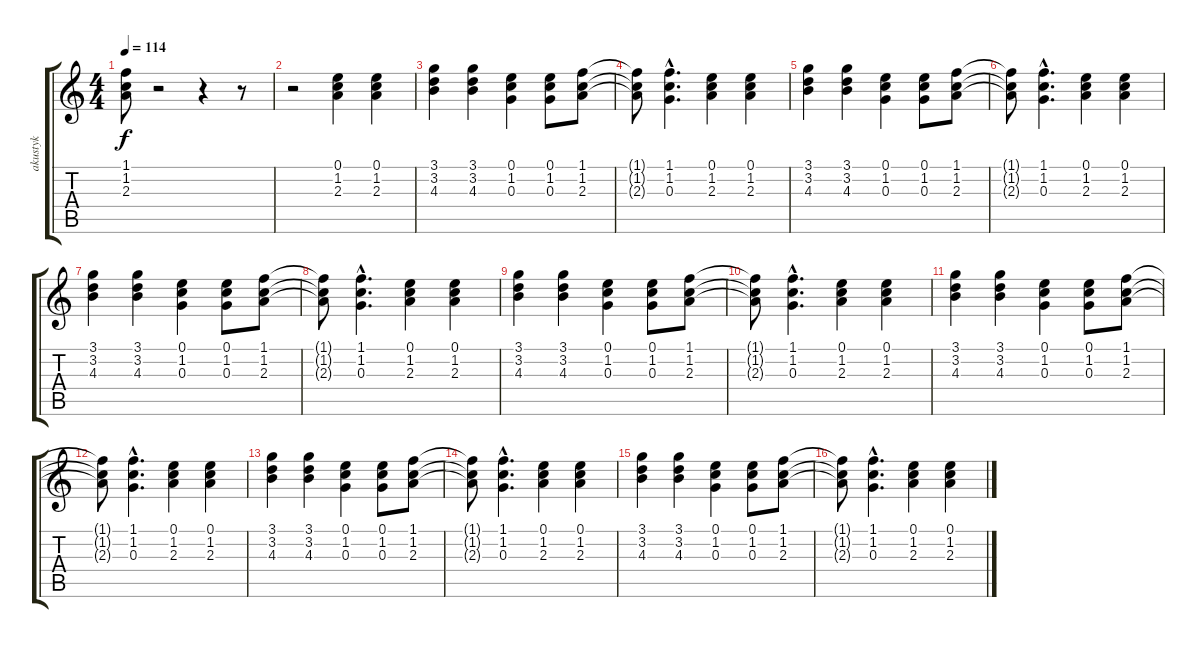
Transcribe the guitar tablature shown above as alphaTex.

\track ("akustyk" "akustyk") {instrument acousticguitarsteel}
\staff {score tabs}
\tuning (E4 B3 G3 D3 A2 E2) {hide}
\ts (4 4)
\tempo 114
\clef g2
\ks c
(1.1{t} 1.2{t} 2.3{t}).8{dy f} r.2 r.4 r.8 |
r.2 (0.1 1.2 2.3).4 (0.1 1.2 2.3).4 |
(3.1 3.2 4.3).4 (3.1 3.2 4.3).4 (0.1 1.2 0.3).4 (0.1 1.2 0.3).8 (1.1 1.2 2.3).8 |
(1.1{t} 1.2{t} 2.3{t}).8 (1.1{hac} 1.2{hac} 0.3{hac}).4{d} (0.1 1.2 2.3).4 (0.1 1.2 2.3).4 |
(3.1 3.2 4.3).4 (3.1 3.2 4.3).4 (0.1 1.2 0.3).4 (0.1 1.2 0.3).8 (1.1 1.2 2.3).8 |
(1.1{t} 1.2{t} 2.3{t}).8 (1.1{hac} 1.2{hac} 0.3{hac}).4{d} (0.1 1.2 2.3).4 (0.1 1.2 2.3).4 |
(3.1 3.2 4.3).4 (3.1 3.2 4.3).4 (0.1 1.2 0.3).4 (0.1 1.2 0.3).8 (1.1 1.2 2.3).8 |
(1.1{t} 1.2{t} 2.3{t}).8 (1.1{hac} 1.2{hac} 0.3{hac}).4{d} (0.1 1.2 2.3).4 (0.1 1.2 2.3).4 |
(3.1 3.2 4.3).4 (3.1 3.2 4.3).4 (0.1 1.2 0.3).4 (0.1 1.2 0.3).8 (1.1 1.2 2.3).8 |
(1.1{t} 1.2{t} 2.3{t}).8 (1.1{hac} 1.2{hac} 0.3{hac}).4{d} (0.1 1.2 2.3).4 (0.1 1.2 2.3).4 |
(3.1 3.2 4.3).4 (3.1 3.2 4.3).4 (0.1 1.2 0.3).4 (0.1 1.2 0.3).8 (1.1 1.2 2.3).8 |
(1.1{t} 1.2{t} 2.3{t}).8 (1.1{hac} 1.2{hac} 0.3{hac}).4{d} (0.1 1.2 2.3).4 (0.1 1.2 2.3).4 |
(3.1 3.2 4.3).4 (3.1 3.2 4.3).4 (0.1 1.2 0.3).4 (0.1 1.2 0.3).8 (1.1 1.2 2.3).8 |
(1.1{t} 1.2{t} 2.3{t}).8 (1.1{hac} 1.2{hac} 0.3{hac}).4{d} (0.1 1.2 2.3).4 (0.1 1.2 2.3).4 |
(3.1 3.2 4.3).4 (3.1 3.2 4.3).4 (0.1 1.2 0.3).4 (0.1 1.2 0.3).8 (1.1 1.2 2.3).8 |
(1.1{t} 1.2{t} 2.3{t}).8 (1.1{hac} 1.2{hac} 0.3{hac}).4{d} (0.1 1.2 2.3).4 (0.1 1.2 2.3).4
